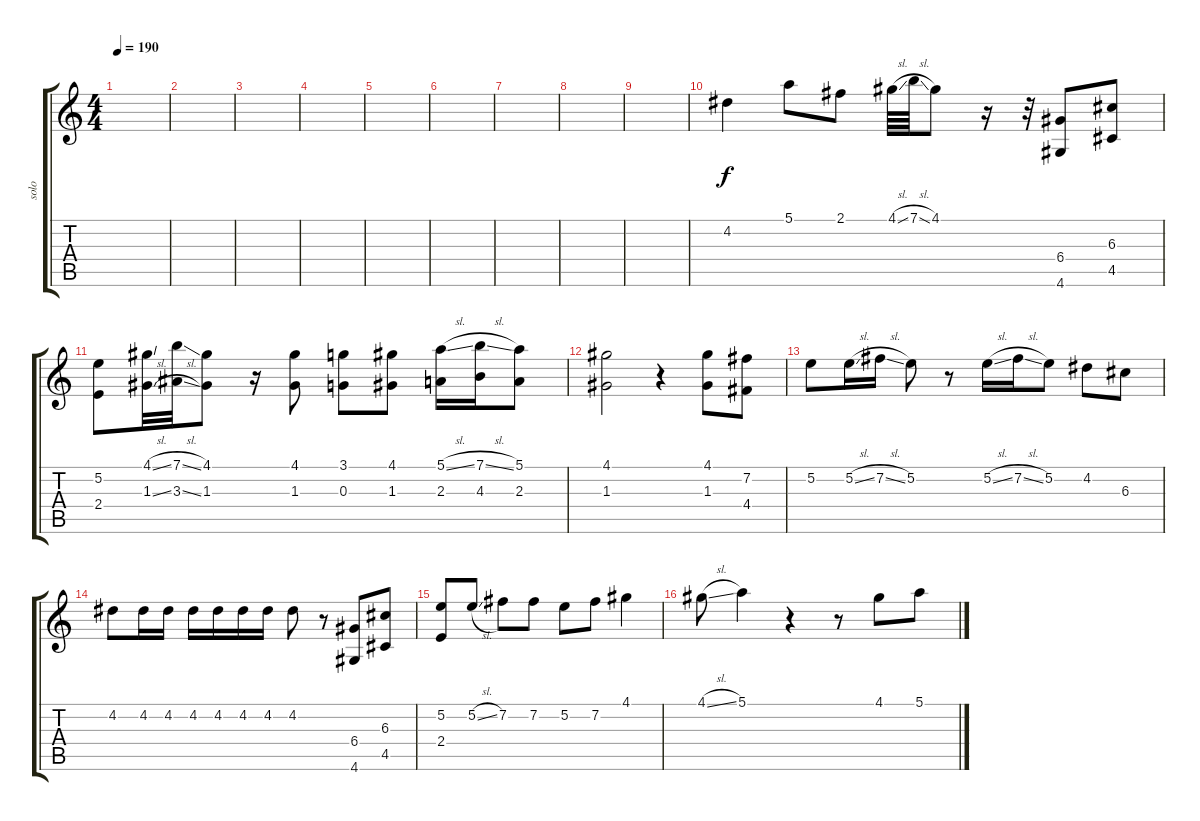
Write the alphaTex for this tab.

\track ("solo" "solo") {instrument acousticguitarsteel}
\staff {score tabs}
\tuning (E4 B3 G3 D3 A2 E2) {hide}
\ts (4 4)
\tempo 190
\clef g2
\ks c
|
|
|
|
|
|
|
|
|
4.2.4 5.1.8 2.1.8 4.1{sl}.64 7.1{sl}.64 4.1.8 r.16 r.32 (6.4 4.6).8 (6.3 4.5).8 |
(5.2 2.4).8 (4.1{sl} 1.3{sl}).32 (7.1{sl} 3.3{sl}).32 (4.1 1.3).8 r.16 (4.1 1.3).8 (3.1 0.3).8 (4.1 1.3).8 (5.1{sl} 2.3).16 (7.1{sl} 4.3).16 (5.1 2.3).8 |
(4.1 1.3).2 r.4 (4.1 1.3).8 (7.2 4.4).8 |
5.2.8 5.2{sl}.16 7.2{sl}.16 5.2.8 r.8 5.2{sl}.16 7.2{sl}.16 5.2.8 4.2.8 6.3.8 |
4.2.8 4.2.16 4.2.16 4.2.16 4.2.16 4.2.16 4.2.16 4.2.8 r.8 (6.4 4.6).8 (6.3 4.5).8 |
(5.2 2.4).8 5.2{sl}.8 7.2.8 7.2.8 5.2.8 7.2.8 4.1.4 |
4.1{sl}.8 5.1.4 r.4 r.8 4.1.8 5.1.8
